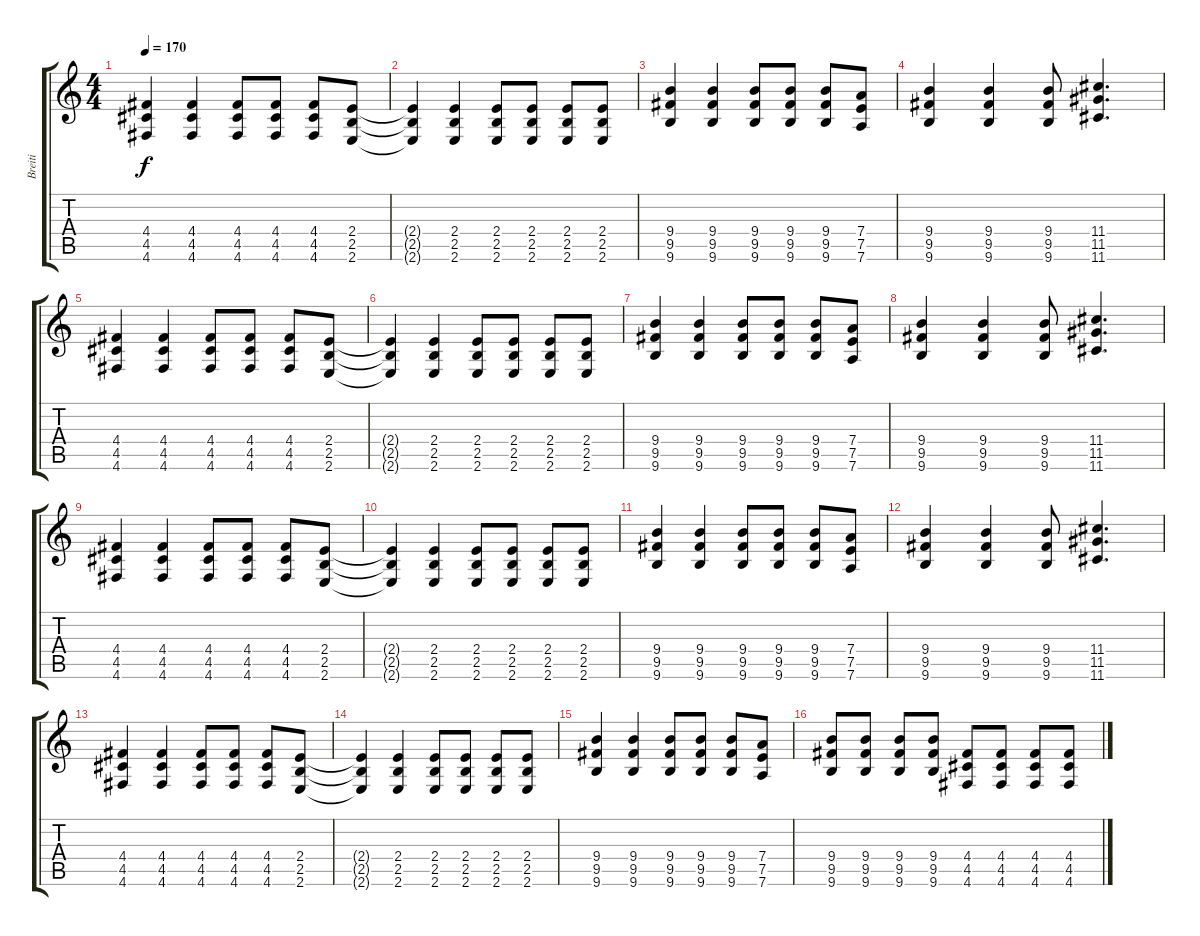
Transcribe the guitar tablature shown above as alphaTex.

\track ("Breiti" "Breiti") {instrument overdrivenguitar}
\staff {score tabs}
\tuning (E4 B3 G3 D3 A2 D2) {hide}
\ts (4 4)
\tempo 170
\clef g2
\ks c
(4.4 4.5 4.6).4{dy f} (4.4 4.5 4.6).4 (4.4 4.5 4.6).8 (4.4 4.5 4.6).8 (4.4 4.5 4.6).8 (2.4 2.5 2.6).8 |
(2.4{t} 2.5{t} 2.6{t}).4 (2.4 2.5 2.6).4 (2.4 2.5 2.6).8 (2.4 2.5 2.6).8 (2.4 2.5 2.6).8 (2.4 2.5 2.6).8 |
(9.4 9.5 9.6).4 (9.4 9.5 9.6).4 (9.4 9.5 9.6).8 (9.4 9.5 9.6).8 (9.4 9.5 9.6).8 (7.4 7.5 7.6).8 |
(9.4 9.5 9.6).4 (9.4 9.5 9.6).4 (9.4 9.5 9.6).8 (11.4 11.5 11.6).4{d} |
(4.4 4.5 4.6).4 (4.4 4.5 4.6).4 (4.4 4.5 4.6).8 (4.4 4.5 4.6).8 (4.4 4.5 4.6).8 (2.4 2.5 2.6).8 |
(2.4{t} 2.5{t} 2.6{t}).4 (2.4 2.5 2.6).4 (2.4 2.5 2.6).8 (2.4 2.5 2.6).8 (2.4 2.5 2.6).8 (2.4 2.5 2.6).8 |
(9.4 9.5 9.6).4 (9.4 9.5 9.6).4 (9.4 9.5 9.6).8 (9.4 9.5 9.6).8 (9.4 9.5 9.6).8 (7.4 7.5 7.6).8 |
(9.4 9.5 9.6).4 (9.4 9.5 9.6).4 (9.4 9.5 9.6).8 (11.4 11.5 11.6).4{d} |
(4.4 4.5 4.6).4 (4.4 4.5 4.6).4 (4.4 4.5 4.6).8 (4.4 4.5 4.6).8 (4.4 4.5 4.6).8 (2.4 2.5 2.6).8 |
(2.4{t} 2.5{t} 2.6{t}).4 (2.4 2.5 2.6).4 (2.4 2.5 2.6).8 (2.4 2.5 2.6).8 (2.4 2.5 2.6).8 (2.4 2.5 2.6).8 |
(9.4 9.5 9.6).4 (9.4 9.5 9.6).4 (9.4 9.5 9.6).8 (9.4 9.5 9.6).8 (9.4 9.5 9.6).8 (7.4 7.5 7.6).8 |
(9.4 9.5 9.6).4 (9.4 9.5 9.6).4 (9.4 9.5 9.6).8 (11.4 11.5 11.6).4{d} |
(4.4 4.5 4.6).4 (4.4 4.5 4.6).4 (4.4 4.5 4.6).8 (4.4 4.5 4.6).8 (4.4 4.5 4.6).8 (2.4 2.5 2.6).8 |
(2.4{t} 2.5{t} 2.6{t}).4 (2.4 2.5 2.6).4 (2.4 2.5 2.6).8 (2.4 2.5 2.6).8 (2.4 2.5 2.6).8 (2.4 2.5 2.6).8 |
(9.4 9.5 9.6).4 (9.4 9.5 9.6).4 (9.4 9.5 9.6).8 (9.4 9.5 9.6).8 (9.4 9.5 9.6).8 (7.4 7.5 7.6).8 |
(9.4 9.5 9.6).8 (9.4 9.5 9.6).8 (9.4 9.5 9.6).8 (9.4 9.5 9.6).8 (4.4 4.5 4.6).8 (4.4 4.5 4.6).8 (4.4 4.5 4.6).8 (4.4 4.5 4.6).8
